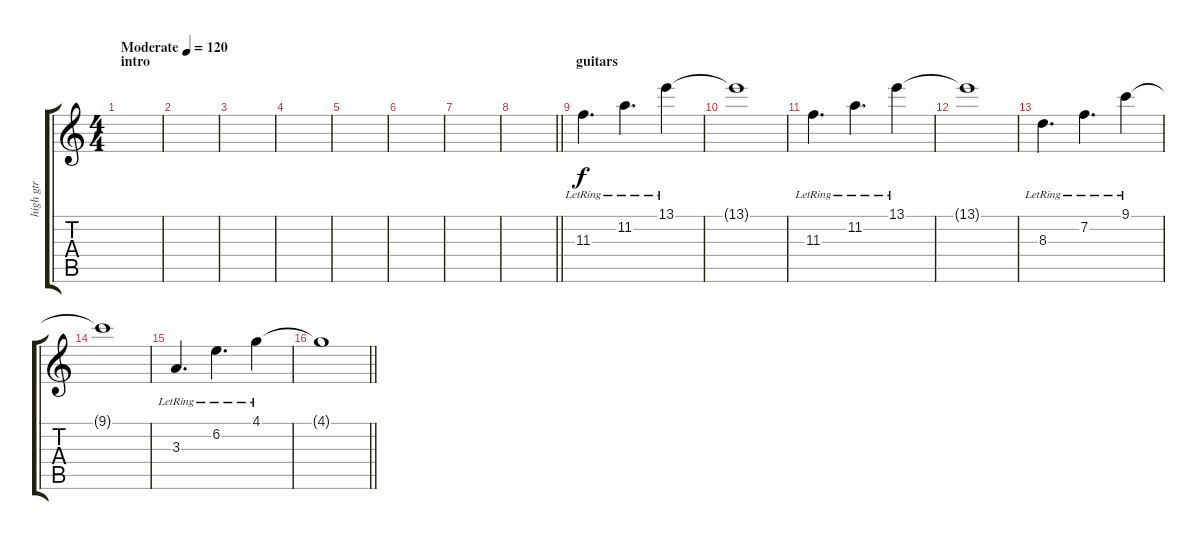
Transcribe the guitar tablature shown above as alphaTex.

\track ("high gtr" "high gtr") {instrument electricguitarjazz}
\staff {score tabs}
\tuning (Eb4 Bb3 Gb3 Db3 Ab2 Db2) {hide}
\ts (4 4)
\section ("" "intro")
\tempo (120 "Moderate")
\clef g2
\ks c
|
|
|
|
|
|
|
\barLineRight lightlight
|
\section ("" "guitars")
11.3{lr}.4{d} 11.2{lr}.4{d} 13.1{lr}.4 |
13.1{t}.1 |
11.3{lr}.4{d} 11.2{lr}.4{d} 13.1{lr}.4 |
13.1{t}.1 |
8.3{lr}.4{d} 7.2{lr}.4{d} 9.1{lr}.4 |
9.1{t}.1 |
3.3{lr}.4{d} 6.2{lr}.4{d} 4.1{lr}.4 |
\barLineRight lightlight
4.1{t}.1
